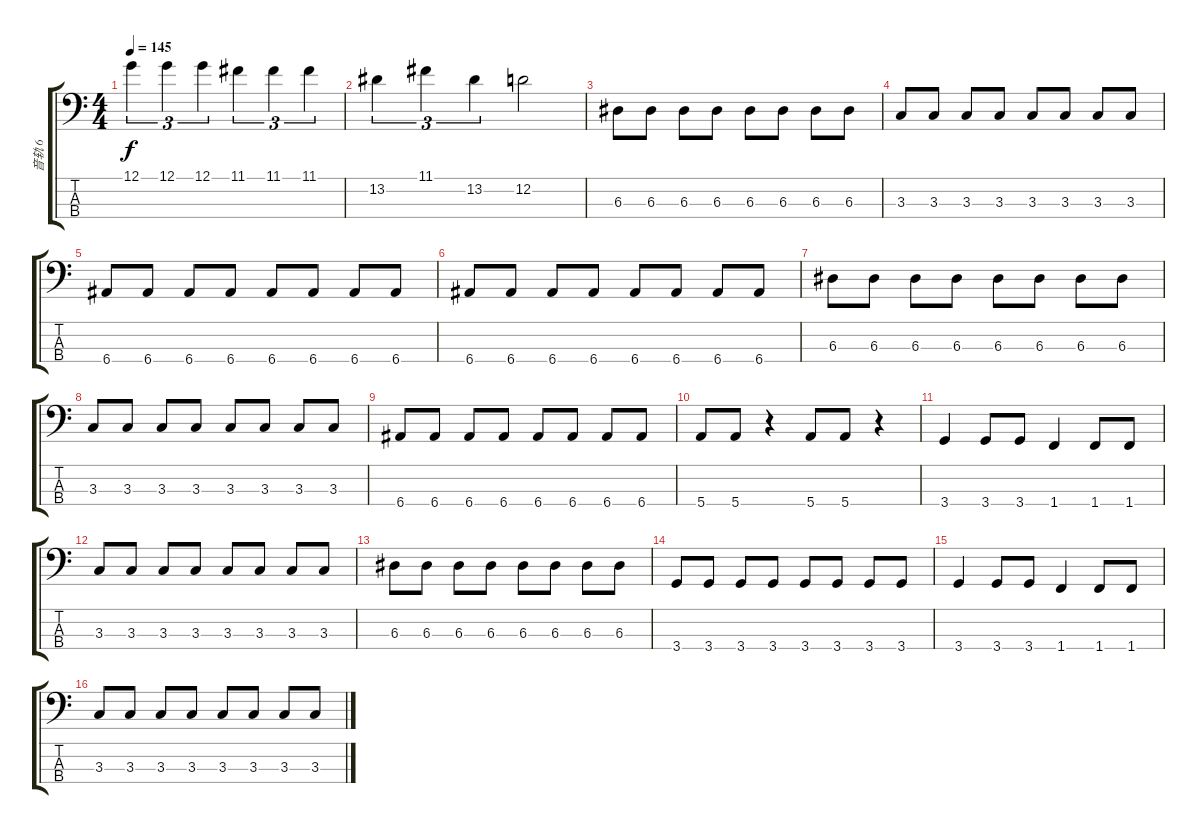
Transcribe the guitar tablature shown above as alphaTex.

\track ("音轨 6" "音轨 6") {instrument electricbasspick}
\staff {score tabs}
\tuning (G2 D2 A1 E1) {hide}
\ts (4 4)
\tempo 145
\clef f4
\ks c
12.1.4{tu (3 2) dy f} 12.1.4{tu (3 2)} 12.1.4{tu (3 2)} 11.1.4{tu (3 2)} 11.1.4{tu (3 2)} 11.1.4{tu (3 2)} |
13.2.4{tu (3 2)} 11.1.4{tu (3 2)} 13.2.4{tu (3 2)} 12.2.2 |
6.3.8 6.3.8 6.3.8 6.3.8 6.3.8 6.3.8 6.3.8 6.3.8 |
3.3.8 3.3.8 3.3.8 3.3.8 3.3.8 3.3.8 3.3.8 3.3.8 |
6.4.8 6.4.8 6.4.8 6.4.8 6.4.8 6.4.8 6.4.8 6.4.8 |
6.4.8 6.4.8 6.4.8 6.4.8 6.4.8 6.4.8 6.4.8 6.4.8 |
6.3.8 6.3.8 6.3.8 6.3.8 6.3.8 6.3.8 6.3.8 6.3.8 |
3.3.8 3.3.8 3.3.8 3.3.8 3.3.8 3.3.8 3.3.8 3.3.8 |
6.4.8 6.4.8 6.4.8 6.4.8 6.4.8 6.4.8 6.4.8 6.4.8 |
5.4.8 5.4.8 r.4 5.4.8 5.4.8 r.4 |
3.4.4 3.4.8 3.4.8 1.4.4 1.4.8 1.4.8 |
3.3.8 3.3.8 3.3.8 3.3.8 3.3.8 3.3.8 3.3.8 3.3.8 |
6.3.8 6.3.8 6.3.8 6.3.8 6.3.8 6.3.8 6.3.8 6.3.8 |
3.4.8 3.4.8 3.4.8 3.4.8 3.4.8 3.4.8 3.4.8 3.4.8 |
3.4.4 3.4.8 3.4.8 1.4.4 1.4.8 1.4.8 |
3.3.8 3.3.8 3.3.8 3.3.8 3.3.8 3.3.8 3.3.8 3.3.8
